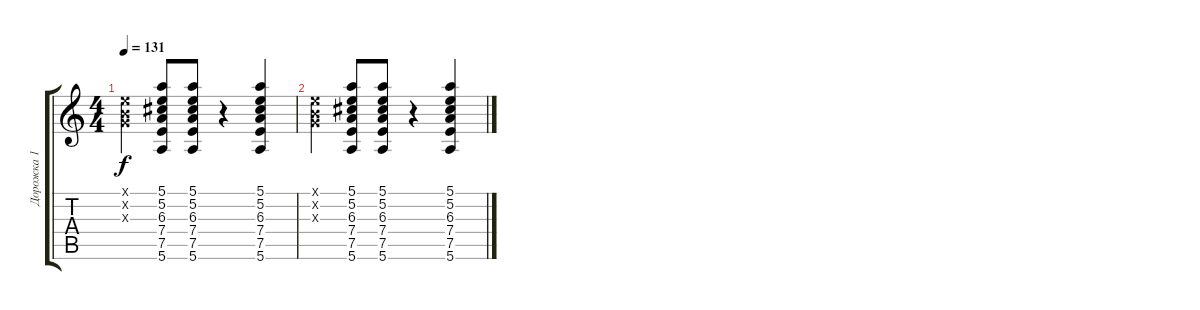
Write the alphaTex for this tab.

\track ("Дорожка 1" "Дорожка 1") {instrument electricguitarmuted}
\staff {score tabs}
\tuning (E4 B3 G3 D3 A2 E2) {hide}
\ts (4 4)
\tempo 131
\clef g2
\ks c
(0.1{x} 0.2{x} 0.3{x}).4{dy f} (5.1 5.2 6.3 7.4 7.5 5.6).8 (5.1 5.2 6.3 7.4 7.5 5.6).8 r.4 (5.1 5.2 6.3 7.4 7.5 5.6).4 |
(0.1{x} 0.2{x} 0.3{x}).4 (5.1 5.2 6.3 7.4 7.5 5.6).8 (5.1 5.2 6.3 7.4 7.5 5.6).8 r.4 (5.1 5.2 6.3 7.4 7.5 5.6).4
